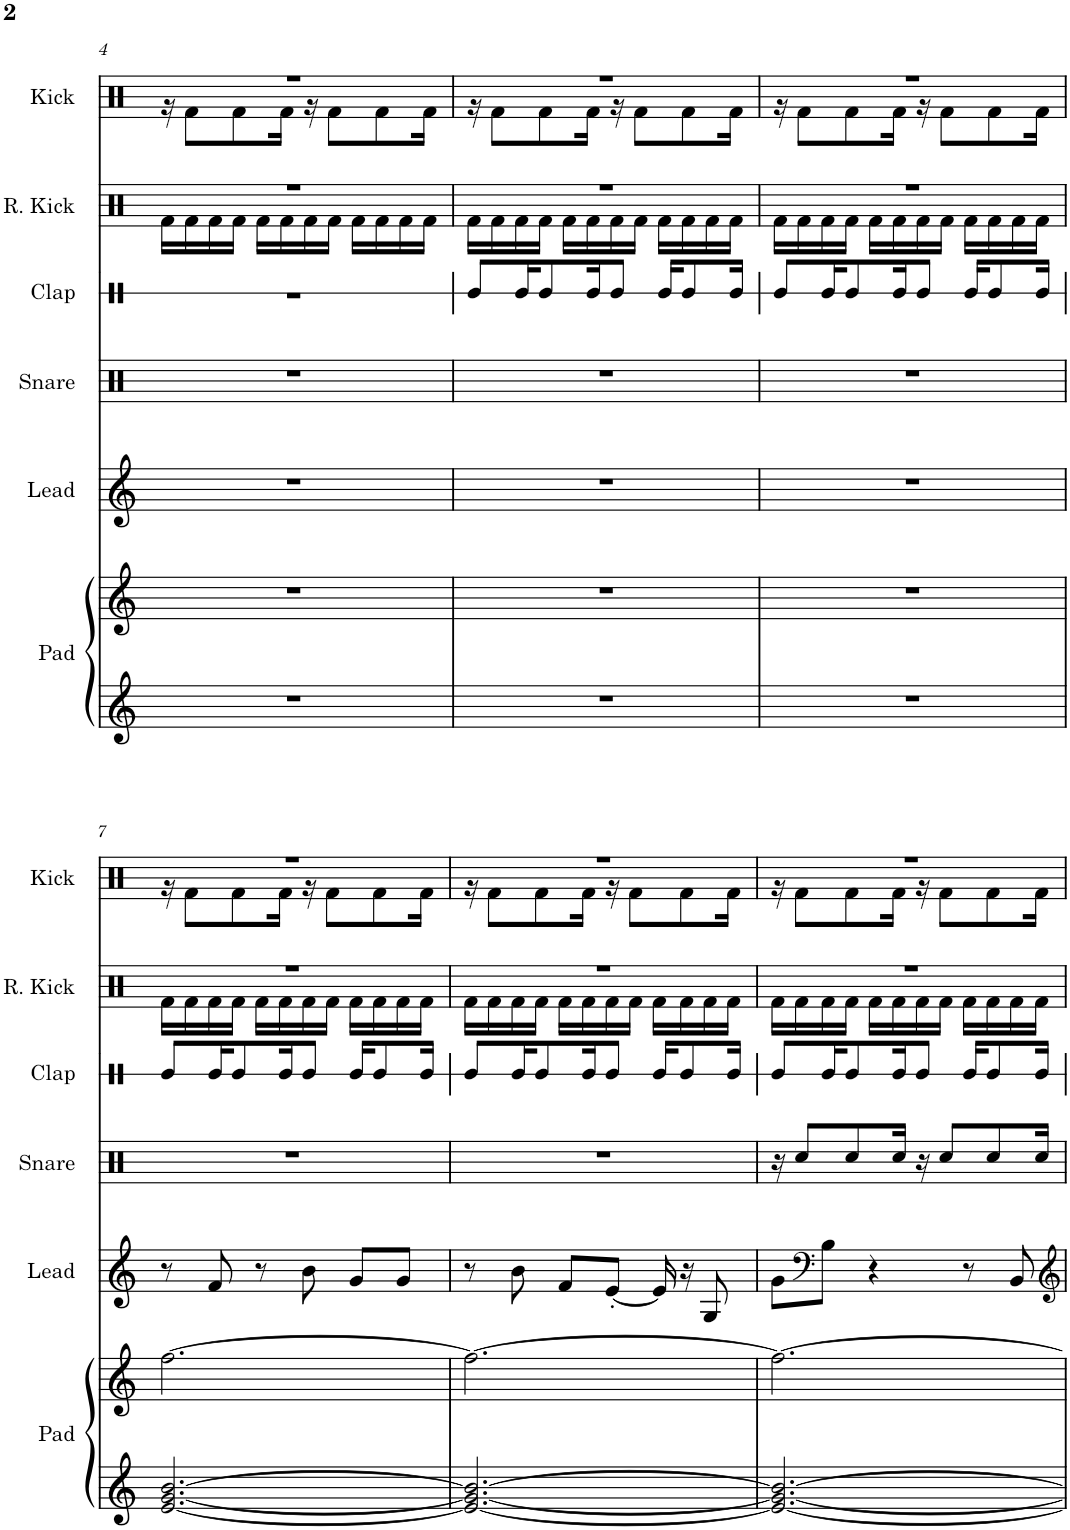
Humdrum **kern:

**kern	**kern	**kern	**kern	**kern	**kern	**kern
*part6	*part6	*part5	*part4	*part3	*part2	*part1
*staff7	*staff6	*staff5	*staff4	*staff3	*staff2	*staff1
*I"Pad	*	*I"Lead	*I"Snare	*I"Clap	*I"Reverb Kick	*I"Kick
*I'Pad	*	*I'Lead	*I'Snare	*I'Clap	*I'R. Kick	*I'Kick
!!LO:PB:g=z
*clefG2	*clefG2	*clefG2	*clefX	*clefX	*clefX	*clefX
*k[]	*k[]	*k[]	*k[]	*k[]	*k[]	*k[]
*M3/4	*M3/4	*M3/4	*M3/4	*M3/4	*M3/4	*M3/4
=4	=4	=4	=4	=4	=4	=4
*	*	*	*	*	*^	*^
2.r	2.r	2.r	2.r	2.r	2.r	16Rf\LL	2.r	16r
.	.	.	.	.	.	16Rf\	.	8Rf\L
.	.	.	.	.	.	16Rf\	.	.
.	.	.	.	.	.	16Rf\JJ	.	8Rf\
.	.	.	.	.	.	16Rf\LL	.	.
.	.	.	.	.	.	16Rf\	.	16Rf\Jk
.	.	.	.	.	.	16Rf\	.	16r
.	.	.	.	.	.	16Rf\JJ	.	8Rf\L
.	.	.	.	.	.	16Rf\LL	.	.
.	.	.	.	.	.	16Rf\	.	8Rf\
.	.	.	.	.	.	16Rf\	.	.
.	.	.	.	.	.	16Rf\JJ	.	16Rf\Jk
=5	=5	=5	=5	=5	=5	=5	=5	=5
2.r	2.r	2.r	2.r	8Re/L	2.r	16Rf\LL	2.r	16r
.	.	.	.	.	.	16Rf\	.	8Rf\L
.	.	.	.	16Re/K	.	16Rf\	.	.
.	.	.	.	8Re/	.	16Rf\JJ	.	8Rf\
.	.	.	.	.	.	16Rf\LL	.	.
.	.	.	.	16Re/K	.	16Rf\	.	16Rf\Jk
.	.	.	.	8Re/J	.	16Rf\	.	16r
.	.	.	.	.	.	16Rf\JJ	.	8Rf\L
.	.	.	.	16Re/KL	.	16Rf\LL	.	.
.	.	.	.	8Re/	.	16Rf\	.	8Rf\
.	.	.	.	.	.	16Rf\	.	.
.	.	.	.	16Re/Jk	.	16Rf\JJ	.	16Rf\Jk
=6	=6	=6	=6	=6	=6	=6	=6	=6
2.r	2.r	2.r	2.r	8Re/L	2.r	16Rf\LL	2.r	16r
.	.	.	.	.	.	16Rf\	.	8Rf\L
.	.	.	.	16Re/K	.	16Rf\	.	.
.	.	.	.	8Re/	.	16Rf\JJ	.	8Rf\
.	.	.	.	.	.	16Rf\LL	.	.
.	.	.	.	16Re/K	.	16Rf\	.	16Rf\Jk
.	.	.	.	8Re/J	.	16Rf\	.	16r
.	.	.	.	.	.	16Rf\JJ	.	8Rf\L
.	.	.	.	16Re/KL	.	16Rf\LL	.	.
.	.	.	.	8Re/	.	16Rf\	.	8Rf\
.	.	.	.	.	.	16Rf\	.	.
.	.	.	.	16Re/Jk	.	16Rf\JJ	.	16Rf\Jk
!!LO:LB:g=z	!!
=7	=7	=7	=7	=7	=7	=7	=7	=7
[2.e/ [2.g/ [2.b/	[2.ff\	8r	2.r	8Re/L	2.r	16Rf\LL	2.r	16r
.	.	.	.	.	.	16Rf\	.	8Rf\L
.	.	8f/	.	16Re/K	.	16Rf\	.	.
.	.	.	.	8Re/	.	16Rf\JJ	.	8Rf\
.	.	8r	.	.	.	16Rf\LL	.	.
.	.	.	.	16Re/K	.	16Rf\	.	16Rf\Jk
.	.	8b\	.	8Re/J	.	16Rf\	.	16r
.	.	.	.	.	.	16Rf\JJ	.	8Rf\L
.	.	8g/L	.	16Re/KL	.	16Rf\LL	.	.
.	.	.	.	8Re/	.	16Rf\	.	8Rf\
.	.	8g/J	.	.	.	16Rf\	.	.
.	.	.	.	16Re/Jk	.	16Rf\JJ	.	16Rf\Jk
=8	=8	=8	=8	=8	=8	=8	=8	=8
2.e/_ 2.g/_ 2.b/_	2.ff\_	8r	2.r	8Re/L	2.r	16Rf\LL	2.r	16r
.	.	.	.	.	.	16Rf\	.	8Rf\L
.	.	8b\	.	16Re/K	.	16Rf\	.	.
.	.	.	.	8Re/	.	16Rf\JJ	.	8Rf\
.	.	8f/L	.	.	.	16Rf\LL	.	.
.	.	.	.	16Re/K	.	16Rf\	.	16Rf\Jk
.	.	[8e'/J	.	8Re/J	.	16Rf\	.	16r
.	.	.	.	.	.	16Rf\JJ	.	8Rf\L
.	.	16e/]	.	16Re/KL	.	16Rf\LL	.	.
.	.	16r	.	8Re/	.	16Rf\	.	8Rf\
.	.	8G/	.	.	.	16Rf\	.	.
.	.	.	.	16Re/Jk	.	16Rf\JJ	.	16Rf\Jk
=9	=9	=9	=9	=9	=9	=9	=9	=9
2.e/_ 2.g/_ 2.b/_	2.ff\_	8g\L	16r	8Re/L	2.r	16Rf\LL	2.r	16r
.	.	.	8Rcc/L	.	.	16Rf\	.	8Rf\L
*	*	*clefF4	*	*	*	*	*	*
.	.	8B\J	.	16Re/K	.	16Rf\	.	.
.	.	.	8Rcc/	8Re/	.	16Rf\JJ	.	8Rf\
.	.	4r	.	.	.	16Rf\LL	.	.
.	.	.	16Rcc/Jk	16Re/K	.	16Rf\	.	16Rf\Jk
.	.	.	16r	8Re/J	.	16Rf\	.	16r
.	.	.	8Rcc/L	.	.	16Rf\JJ	.	8Rf\L
.	.	8r	.	16Re/KL	.	16Rf\LL	.	.
.	.	.	8Rcc/	8Re/	.	16Rf\	.	8Rf\
.	.	8BB/	.	.	.	16Rf\	.	.
.	.	.	16Rcc/Jk	16Re/Jk	.	16Rf\JJ	.	16Rf\Jk
*	*	*	*	*	*v	*v	*	*
*	*	*	*	*	*	*v	*v
=	=	=	=	=	=	=
*-	*-	*-	*-	*-	*-	*-
